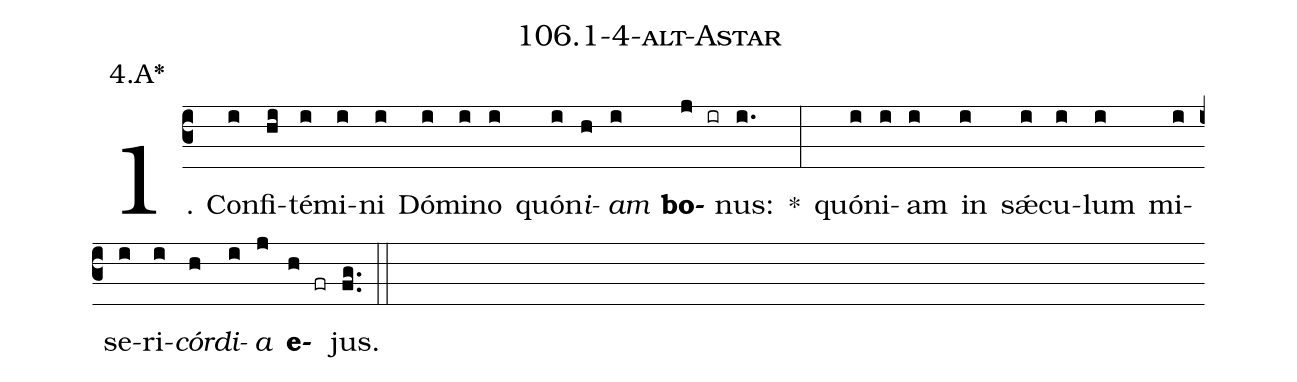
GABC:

name: 106.1-4-alt-Astar;
annotation: 4.A*;
%%
(c3)1. Con(i)fi(hi)té(i)mi(i)ni(i) Dó(i)mi(i)no(i) quón(i)<i>i</i>(h)<i>am</i>(i) <b>bo</b>(j ir)nus:(i.) *(:) quón(i)i(i)am(i) in(i) sǽ(i)cu(i)lum(i) mi(i)se(i)ri(i)<i>cór</i>(h)<i>di</i>(i)<i>a</i>(j) <b>e</b>(h fr)jus.(fg..) (::)
